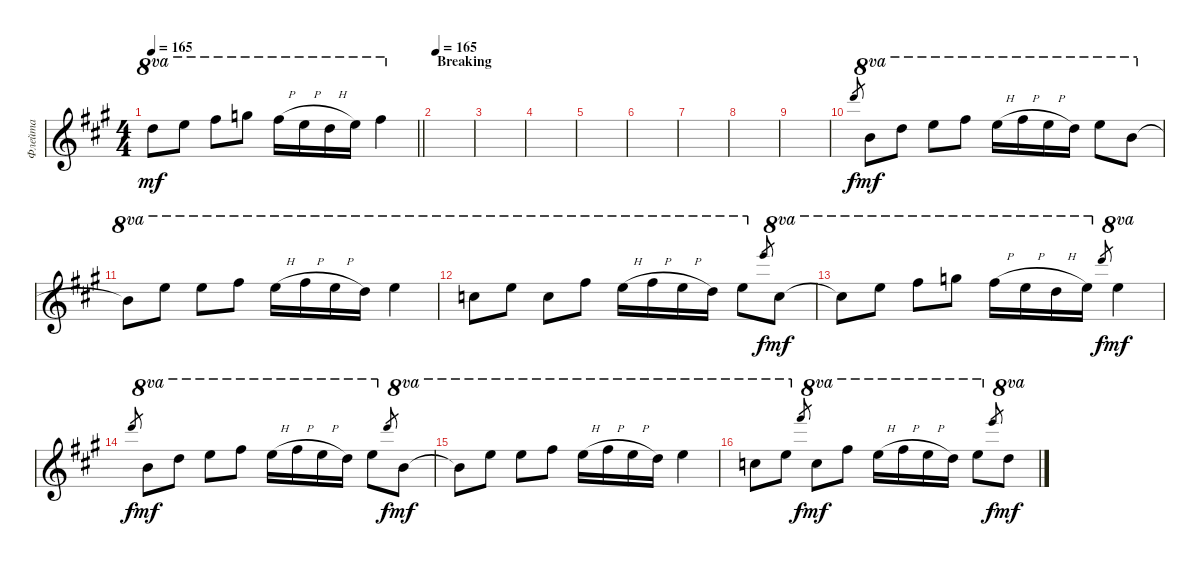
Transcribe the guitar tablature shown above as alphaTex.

\track ("Флейта" "Флейта") {instrument flute}
\staff {score}
\tuning (E4 B3 G3 D3 A2 E2) {hide}
\ts (4 4)
\tempo 165
\clef g2
\barLineRight lightlight
\ks f#minor
22.1{t}.8{ot 8va dy mf} 24.1.8{ot 8va} 26.1.8{ot 8va} 27.1.8{ot 8va} 26.1{h}.16{ot 8va} 24.1{h}.16{ot 8va} 22.1{h}.16{ot 8va} 24.1.16{ot 8va} 26.1.4{ot 8va} |
\section ("" "Breaking")
\tempo 165
|
|
|
|
|
|
|
|
22.1.8{gr dy f} 19.1.8{ot 8va dy mf} 22.1.8{ot 8va} 24.1.8{ot 8va} 26.1.8{ot 8va} 24.1{h}.16{ot 8va} 26.1{h}.16{ot 8va} 24.1{h}.16{ot 8va} 22.1.16{ot 8va} 24.1.8{ot 8va} 19.1.8{ot 8va} |
19.1{t}.8{ot 8va} 24.1.8{ot 8va} 24.1.8{ot 8va} 26.1.8{ot 8va} 24.1{h}.16{ot 8va} 26.1{h}.16{ot 8va} 24.1{h}.16{ot 8va} 22.1.16{ot 8va} 24.1.4{ot 8va} |
20.1.8{ot 8va} 24.1.8{ot 8va} 20.1.8{ot 8va} 26.1.8{ot 8va} 24.1{h}.16{ot 8va} 26.1{h}.16{ot 8va} 24.1{h}.16{ot 8va} 22.1.16{ot 8va} 24.1.8{ot 8va} 24.1.8{gr dy f} 20.1.8{ot 8va dy mf} |
20.1{t}.8{ot 8va} 24.1.8{ot 8va} 26.1.8{ot 8va} 27.1.8{ot 8va} 26.1{h}.16{ot 8va} 24.1{h}.16{ot 8va} 22.1{h}.16{ot 8va} 24.1.16{ot 8va} 22.1.8{gr dy f} 24.1.4{ot 8va dy mf} |
22.1.8{gr dy f} 19.1.8{ot 8va dy mf} 22.1.8{ot 8va} 24.1.8{ot 8va} 26.1.8{ot 8va} 24.1{h}.16{ot 8va} 26.1{h}.16{ot 8va} 24.1{h}.16{ot 8va} 22.1.16{ot 8va} 24.1.8{ot 8va} 22.1.8{gr dy f} 19.1.8{ot 8va dy mf} |
19.1{t}.8{ot 8va} 24.1.8{ot 8va} 24.1.8{ot 8va} 26.1.8{ot 8va} 24.1{h}.16{ot 8va} 26.1{h}.16{ot 8va} 24.1{h}.16{ot 8va} 22.1.16{ot 8va} 24.1.4{ot 8va} |
20.1.8{ot 8va} 24.1.8{ot 8va} 26.1.8{gr dy f} 20.1.8{ot 8va dy mf} 26.1.8{ot 8va} 24.1{h}.16{ot 8va} 26.1{h}.16{ot 8va} 24.1{h}.16{ot 8va} 22.1.16{ot 8va} 24.1.8{ot 8va} 24.1.8{gr dy f} 22.1.8{ot 8va dy mf}
